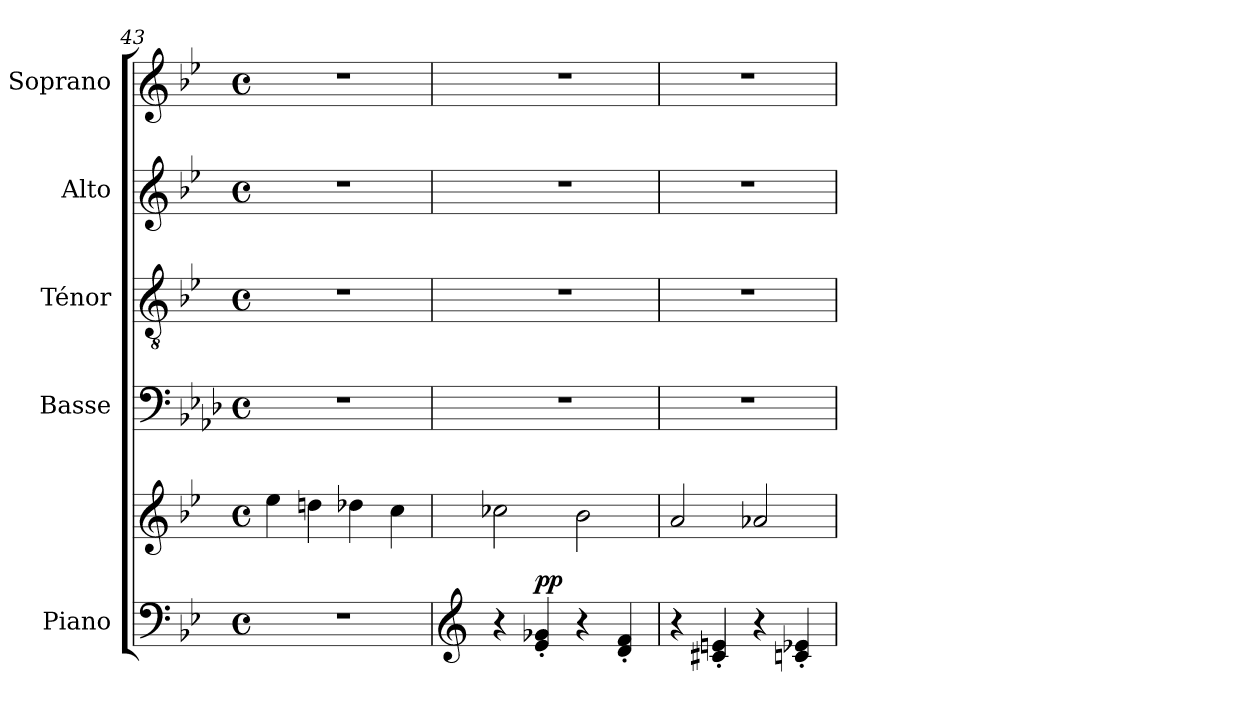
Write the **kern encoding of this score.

**kern	**kern	**dynam	**kern	**kern	**kern	**kern
*part5	*part5	*part5	*part4	*part3	*part2	*part1
*staff6	*staff5	*staff5/6	*staff4	*staff3	*staff2	*staff1
*I"Piano	*	*	*I"Basse	*I"Ténor	*I"Alto	*I"Soprano
*I'Pno.	*	*	*I'B.	*I'T.	*I'A.	*I'S.
*clefF4	*clefG2	*	*clefF4	*clefGv2	*clefG2	*clefG2
*	*	*	*ITrd8c14	*	*	*
*k[b-e-]	*k[b-e-]	*	*k[b-e-a-d-]	*k[b-e-]	*k[b-e-]	*k[b-e-]
*M4/4	*M4/4	*	*M4/4	*M4/4	*M4/4	*M4/4
*met(c)	*met(c)	*	*met(c)	*met(c)	*met(c)	*met(c)
=43	=43	=43	=43	=43	=43	=43
1r	4ee-\	.	1r	1r	1r	1r
.	4ddn\	.	.	.	.	.
.	4dd-X\	.	.	.	.	.
.	4cc\	.	.	.	.	.
!!LO:LB:g=z
=44	=44	=44	=44	=44	=44	=44
*clefG2	*	*	*	*	*	*
4r	2cc-X\	.	1r	1r	1r	1r
!	!	!LO:DY:a=2	!	!	!	!
4e-/' 4g-X/'	.	pp	.	.	.	.
4r	2b-\	.	.	.	.	.
4d/' 4f/'	.	.	.	.	.	.
=45	=45	=45	=45	=45	=45	=45
4r	2a/	.	1r	1r	1r	1r
4c#X/' 4en/'	.	.	.	.	.	.
4r	2a-X/	.	.	.	.	.
4cn/' 4e-X/'	.	.	.	.	.	.
=	=	=	=	=	=	=
*-	*-	*-	*-	*-	*-	*-
